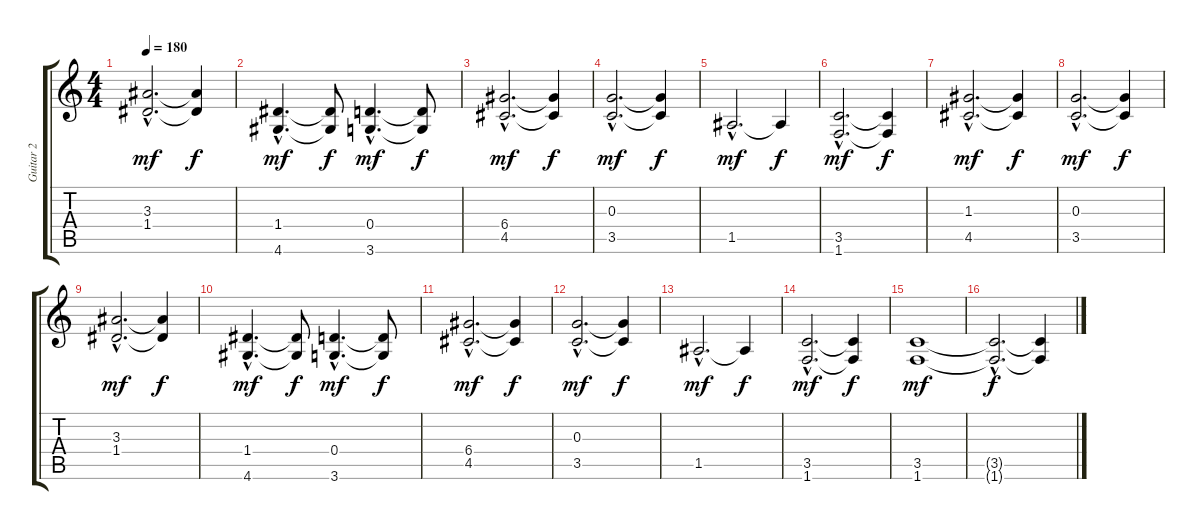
\track ("Guitar 2" "Guitar 2") {instrument distortionguitar}
\staff {score tabs}
\tuning (E4 B3 G3 D3 A2 E2) {hide}
\ts (4 4)
\tempo 180
\clef g2
\ks c
(3.3{hac} 1.4{hac}).2{d dy mf} (3.3{t} 1.4{t}).4{dy f} |
(1.4{hac} 4.6{hac}).4{d dy mf} (1.4{t} 4.6{t}).8{dy f} (0.4{hac} 3.6{hac}).4{d dy mf} (0.4{t} 3.6{t}).8{dy f} |
(6.4{hac} 4.5{hac}).2{d dy mf} (6.4{t} 4.5{t}).4{dy f} |
(0.3{hac} 3.5{hac}).2{d dy mf} (0.3{t} 3.5{t}).4{dy f} |
1.5{hac}.2{d dy mf} 1.5{t}.4{dy f} |
(3.5{hac} 1.6{hac}).2{d dy mf} (3.5{t} 1.6{t}).4{dy f} |
(1.3{hac} 4.5{hac}).2{d dy mf} (1.3{t} 4.5{t}).4{dy f} |
(0.3{hac} 3.5{hac}).2{d dy mf} (0.3{t} 3.5{t}).4{dy f} |
(3.3{hac} 1.4{hac}).2{d dy mf} (3.3{t} 1.4{t}).4{dy f} |
(1.4{hac} 4.6{hac}).4{d dy mf} (1.4{t} 4.6{t}).8{dy f} (0.4{hac} 3.6{hac}).4{d dy mf} (0.4{t} 3.6{t}).8{dy f} |
(6.4{hac} 4.5{hac}).2{d dy mf} (6.4{t} 4.5{t}).4{dy f} |
(0.3{hac} 3.5{hac}).2{d dy mf} (0.3{t} 3.5{t}).4{dy f} |
1.5{hac}.2{d dy mf} 1.5{t}.4{dy f} |
(3.5{hac} 1.6{hac}).2{d dy mf} (3.5{t} 1.6{t}).4{dy f} |
(3.5 1.6).1{dy mf} |
(3.5{hac t} 1.6{hac t}).2{d dy f} (3.5{t} 1.6{t}).4
